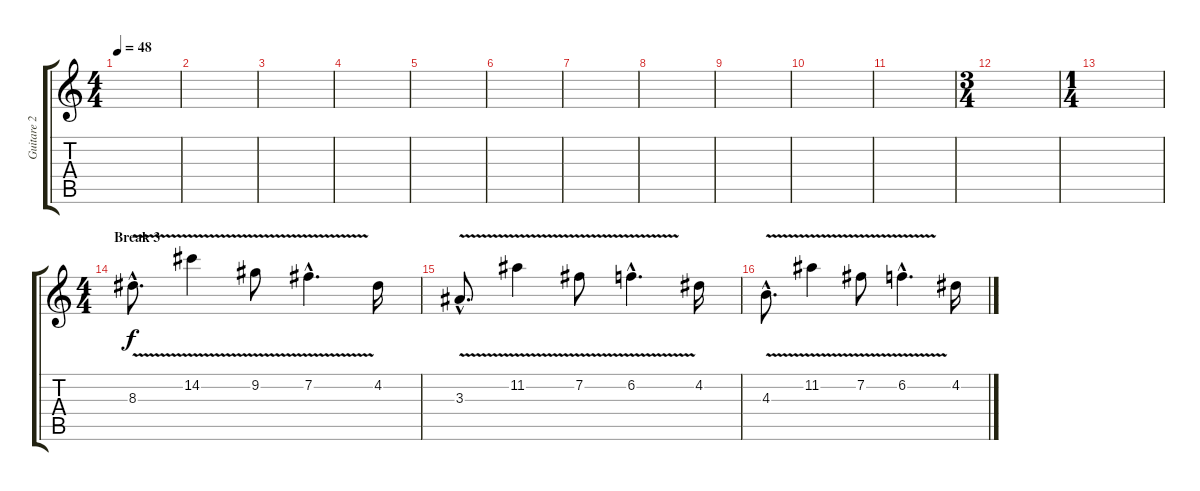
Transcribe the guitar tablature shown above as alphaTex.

\track ("Guitare 2" "Guitare 2") {instrument overdrivenguitar}
\staff {score tabs}
\tuning (E4 B3 G3 D3 A2 E2) {hide}
\ts (4 4)
\tempo 48
\clef g2
\ks c
|
|
|
|
|
|
|
|
|
|
|
\ts (3 4)
|
\ts (1 4)
|
\ts (4 4)
\section ("" "Break 3")
8.3{v hac}.8{d} 14.2{v}.4 9.2{v}.8 7.2{v hac}.4{d} 4.2.16 |
3.3{v hac}.8{d} 11.2{v}.4 7.2{v}.8 6.2{v hac}.4{d} 4.2.16 |
4.3{v hac}.8{d} 11.2{v}.4 7.2{v}.8 6.2{v hac}.4{d} 4.2.16
